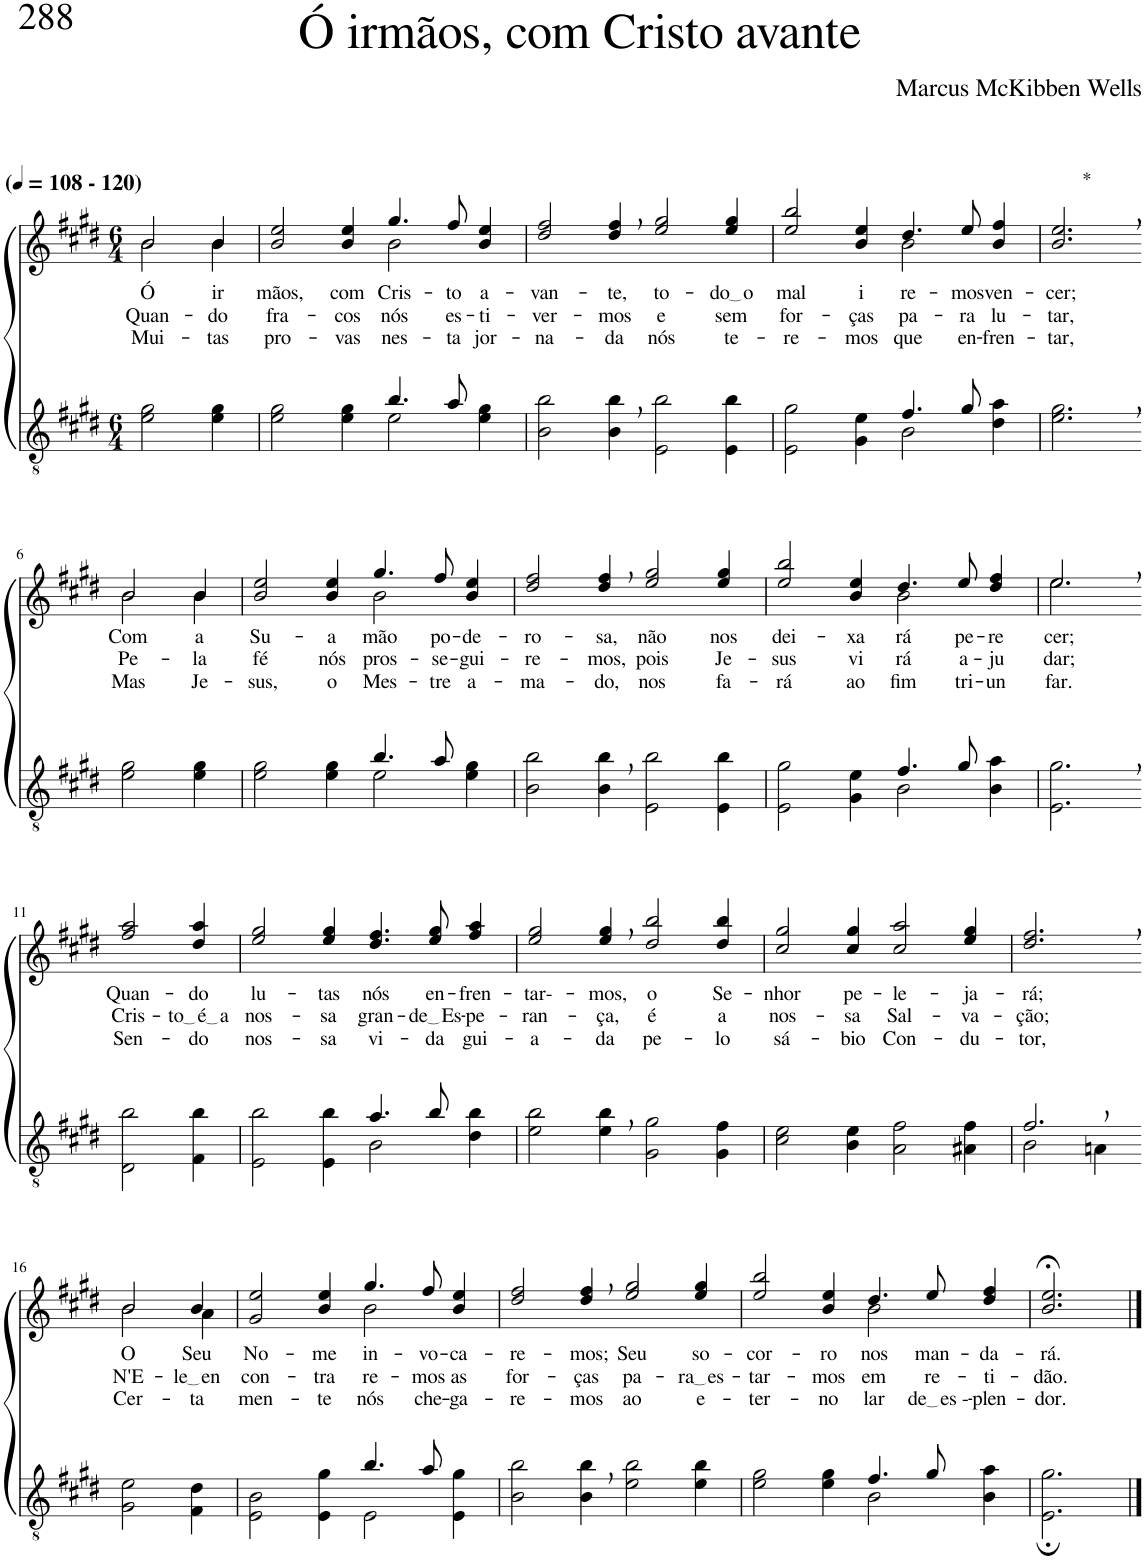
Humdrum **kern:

**kern	**kern	**text	**text	**text
*part2	*part1	*part1	*part1	*part1
*staff2	*staff1	*staff1	*staff1	*staff1
*I"Parte III e IV	*I"Parte I e II	*	*	*
*clefGv2	*clefG2	*	*	*
*Trd5c9	*Trd5c9	*	*	*
*k[f#c#g#d#]	*k[f#c#g#d#]	*	*	*
*M6/4	*M6/4	*	*	*
*MM108	*MM108	*	*	*
=1	=1	=1	=1	=1
*	*^	*	*	*
!	!LO:TX:a:B:t=(	!	!	!	!
!	!LO:TX:a:B:t=- 120)	!	!	!	!
!	!	!	!LO:LY:b	!LO:LY:b	!LO:LY:b
2e\ 2g#\	2b/	2b\	Ó	Quan-	Mui-
!	!	!	!LO:LY:b	!LO:LY:b	!LO:LY:b
4e\ 4g#\	4b/	4b\	ir-	-do	-tas
=2	=2	=2	=2	=2	=2
*^	*	*	*	*	*
!	!	!	!	!LO:LY:b	!LO:LY:b	!LO:LY:b
2.ryy	2e\ 2g#\	2b/ 2ee/	2.ryy	-mãos,	fra-	pro-
!	!	!	!	!LO:LY:b	!LO:LY:b	!LO:LY:b
.	4e\ 4g#\	4b/ 4ee/	.	com	-cos	-vas
!	!	!	!	!LO:LY:b	!LO:LY:b	!LO:LY:b
4.b/	2e\	4.gg#/	2b\	Cris-	nós	nes-
!	!	!	!	!LO:LY:b	!LO:LY:b	!LO:LY:b
8a/	.	8ff#/	.	-to	es-	-ta
!	!	!	!	!LO:LY:b	!LO:LY:b	!LO:LY:b
4ryy	4e\ 4g#\	4b/ 4ee/	4ryy	a-	-ti-	jor-
=3	=3	=3	=3	=3	=3	=3
!	!	!	!	!LO:LY:b	!LO:LY:b	!LO:LY:b
*v	*v	*	*	*	*	*
*	*v	*v	*	*	*
2B\ 2b\	2dd#/ 2ff#/	-van-	-ver-	-na-
!	!	!LO:LY:b	!LO:LY:b	!LO:LY:b
4B\, 4b\,	4dd#/, 4ff#/,	-te,	-mos	-da
!	!	!LO:LY:b	!LO:LY:b	!LO:LY:b
2E\ 2b\	2ee/ 2gg#/	to-	e	nós
!	!	!LO:LY:b	!LO:LY:b	!LO:LY:b
4E\ 4b\	4ee/ 4gg#/	do o	sem	te-
=4	=4	=4	=4	=4
*^	*	*	*	*
!	!	!	!LO:LY:b	!LO:LY:b	!LO:LY:b
*	*	*^	*	*	*
2.ryy	2E\ 2g#\	2ee/ 2bb/	2.ryy	mal	for-	-re-
!	!	!	!	!LO:LY:b	!LO:LY:b	!LO:LY:b
.	4G#\ 4e\	4b/ 4ee/	.	i-	-ças	-mos
!	!	!	!	!LO:LY:b	!LO:LY:b	!LO:LY:b
4.f#/	2B\	4.dd#/	2b\	-re-	pa-	que
!	!	!	!	!LO:LY:b	!LO:LY:b	!LO:LY:b
8g#/	.	8ee/	.	-mos	-ra	en-
!	!	!	!	!LO:LY:b	!LO:LY:b	!LO:LY:b
4ryy	4d#\ 4a\	4b/ 4ff#/	4ryy	ven-	lu-	-fren-
=5	=5	=5	=5	=5	=5	=5
!	!	!LO:TX:a:t=*	!	!	!	!
!	!	!	!	!LO:LY:b	!LO:LY:b	!LO:LY:b
*v	*v	*	*	*	*	*
*	*v	*v	*	*	*
2.e\, 2.g#\,	2.b/, 2.ee/,	-cer;	-tar,	-tar,
!!LO:LB:g=z
=6-	=6-	=6-	=6-	=6-
!	!	!LO:LY:b	!LO:LY:b	!LO:LY:b
*	*^	*	*	*
2e\ 2g#\	2b\	2b/	Com	Pe-	Mas
!	!	!	!LO:LY:b	!LO:LY:b	!LO:LY:b
4e\ 4g#\	4b\	4b/	a	-la	Je-
=7	=7	=7	=7	=7	=7
*^	*	*	*	*	*
!	!	!	!	!LO:LY:b	!LO:LY:b	!LO:LY:b
2.ryy	2e\ 2g#\	2b/ 2ee/	2.ryy	Su-	fé	-sus,
!	!	!	!	!LO:LY:b	!LO:LY:b	!LO:LY:b
.	4e\ 4g#\	4b/ 4ee/	.	-a	nós	o
!	!	!	!	!LO:LY:b	!LO:LY:b	!LO:LY:b
4.b/	2e\	4.gg#/	2b\	mão	pros-	Mes-
!	!	!	!	!LO:LY:b	!LO:LY:b	!LO:LY:b
8a/	.	8ff#/	.	po-	-se-	-tre
!	!	!	!	!LO:LY:b	!LO:LY:b	!LO:LY:b
4ryy	4e\ 4g#\	4b/ 4ee/	4ryy	-de-	-gui-	a-
=8	=8	=8	=8	=8	=8	=8
!	!	!	!	!LO:LY:b	!LO:LY:b	!LO:LY:b
*v	*v	*	*	*	*	*
*	*v	*v	*	*	*
2B\ 2b\	2dd#/ 2ff#/	-ro-	-re-	-ma-
!	!	!LO:LY:b	!LO:LY:b	!LO:LY:b
4B\, 4b\,	4dd#/, 4ff#/,	-sa,	-mos,	-do,
!	!	!LO:LY:b	!LO:LY:b	!LO:LY:b
2E\ 2b\	2ee/ 2gg#/	não	pois	nos
!	!	!LO:LY:b	!LO:LY:b	!LO:LY:b
4E\ 4b\	4ee/ 4gg#/	nos	Je-	fa-
=9	=9	=9	=9	=9
*^	*	*	*	*
!	!	!	!LO:LY:b	!LO:LY:b	!LO:LY:b
*	*	*^	*	*	*
2.ryy	2E\ 2g#\	2ee/ 2bb/	2.ryy	dei-	-sus	-rá
!	!	!	!	!LO:LY:b	!LO:LY:b	!LO:LY:b
.	4G#\ 4e\	4b/ 4ee/	.	-xa-	vi-	ao
!	!	!	!	!LO:LY:b	!LO:LY:b	!LO:LY:b
4.f#/	2B\	4.dd#/	2b\	-rá	-rá	fim
!	!	!	!	!LO:LY:b	!LO:LY:b	!LO:LY:b
8g#/	.	8ee/	.	pe-	a-	tri-
!	!	!	!	!LO:LY:b	!LO:LY:b	!LO:LY:b
4ryy	4B\ 4a\	4dd#/ 4ff#/	4ryy	-re-	-ju-	-un-
=10	=10	=10	=10	=10	=10	=10
!	!	!	!	!LO:LY:b	!LO:LY:b	!LO:LY:b
*v	*v	*	*	*	*	*
2.E\, 2.g#\,	2.ee,/	2.ee\	-cer;	-dar;	-far.
!!LO:LB:g=z
=11-	=11-	=11-	=11-	=11-	=11-
!	!	!	!LO:LY:b	!LO:LY:b	!LO:LY:b
*	*v	*v	*	*	*
2D#\ 2b\	2ff#/ 2aa/	Quan-	Cris-	Sen-
!	!	!LO:LY:b	!LO:LY:b	!LO:LY:b
4F#\ 4b\	4dd#/ 4aa/	-do	to é a	-do
=12	=12	=12	=12	=12
*^	*	*	*	*
!	!	!	!LO:LY:b	!LO:LY:b	!LO:LY:b
2.ryy	2E\ 2b\	2ee/ 2gg#/	lu-	nos-	nos-
!	!	!	!LO:LY:b	!LO:LY:b	!LO:LY:b
.	4E\ 4b\	4ee/ 4gg#/	-tas	-sa	-sa
!	!	!	!LO:LY:b	!LO:LY:b	!LO:LY:b
4.a/	2B\	4.dd#/ 4.ff#/	nós	gran-	vi-
!	!	!	!LO:LY:b	!LO:LY:b	!LO:LY:b
8b/	.	8ee/ 8gg#/	en-	de Es	-da
!	!	!	!LO:LY:b	!LO:LY:b	!LO:LY:b
4ryy	4d#\ 4b\	4ff#/ 4aa/	-fren-	-pe-	gui-
=13	=13	=13	=13	=13	=13
!	!	!	!LO:LY:b	!LO:LY:b	!LO:LY:b
*v	*v	*	*	*	*
2e\ 2b\	2ee/ 2gg#/	-tar--	-ran-	-a-
!	!	!LO:LY:b	!LO:LY:b	!LO:LY:b
4e\, 4b\,	4ee/, 4gg#/,	-mos,	-ça,	-da
!	!	!LO:LY:b	!LO:LY:b	!LO:LY:b
2G#\ 2g#\	2dd#/ 2bb/	o	é	pe-
!	!	!LO:LY:b	!LO:LY:b	!LO:LY:b
4G#\ 4f#\	4dd#/ 4bb/	Se-	a	-lo
=14	=14	=14	=14	=14
!	!	!LO:LY:b	!LO:LY:b	!LO:LY:b
2c#\ 2e\	2cc#/ 2gg#/	-nhor	nos-	sá-
!	!	!LO:LY:b	!LO:LY:b	!LO:LY:b
4B\ 4e\	4cc#/ 4gg#/	pe-	-sa	-bio
!	!	!LO:LY:b	!LO:LY:b	!LO:LY:b
2A\ 2f#\	2cc#/ 2aa/	-le-	Sal-	Con-
!	!	!LO:LY:b	!LO:LY:b	!LO:LY:b
4A#X\ 4f#\	4ee/ 4gg#/	-ja-	-va-	-du-
=15	=15	=15	=15	=15
*^	*	*	*	*
!	!	!	!LO:LY:b	!LO:LY:b	!LO:LY:b
2.f#,/	2B\	2.dd#/, 2.ff#/,	-rá;	-ção;	-tor,
.	4An\	.	.	.	.
!!LO:LB:g=z
=16-	=16-	=16-	=16-	=16-	=16-
*	*	*^	*	*	*
!	!	!	!	!LO:LY:b	!LO:LY:b	!LO:LY:b
*v	*v	*	*	*	*	*
2G#\ 2e\	2b/	2b\	-O	-N'E-	Cer-
!	!	!	!LO:LY:b	!LO:LY:b	!LO:LY:b
4F#\ 4d#\	4b/	4a\	Seu	le en	-ta-
=17	=17	=17	=17	=17	=17
*^	*	*	*	*	*
!	!	!	!	!LO:LY:b	!LO:LY:b	!LO:LY:b
2.ryy	2E\ 2B\	2g#/ 2ee/	2.ryy	No-	-con-	-men-
!	!	!	!	!LO:LY:b	!LO:LY:b	!LO:LY:b
.	4E\ 4g#\	4b/ 4ee/	.	-me	-tra-	-te
!	!	!	!	!LO:LY:b	!LO:LY:b	!LO:LY:b
4.b/	2E\	4.gg#/	2b\	in-	-re-	nós
!	!	!	!	!LO:LY:b	!LO:LY:b	!LO:LY:b
8a/	.	8ff#/	.	-vo-	-mos	che-
!	!	!	!	!LO:LY:b	!LO:LY:b	!LO:LY:b
4ryy	4E\ 4g#\	4b/ 4ee/	4ryy	-ca-	as	-ga-
=18	=18	=18	=18	=18	=18	=18
!	!	!	!	!LO:LY:b	!LO:LY:b	!LO:LY:b
*v	*v	*	*	*	*	*
*	*v	*v	*	*	*
2B\ 2b\	2dd#/ 2ff#/	-re-	for-	-re-
!	!	!LO:LY:b	!LO:LY:b	!LO:LY:b
4B\, 4b\,	4dd#/, 4ff#/,	-mos;	-ças	-mos
!	!	!LO:LY:b	!LO:LY:b	!LO:LY:b
2e\ 2b\	2ee/ 2gg#/	Seu	pa-	ao
!	!	!LO:LY:b	!LO:LY:b	!LO:LY:b
4e\ 4b\	4ee/ 4gg#/	so-	ra es	e-
=19	=19	=19	=19	=19
*^	*	*	*	*
!	!	!	!LO:LY:b	!LO:LY:b	!LO:LY:b
*	*	*^	*	*	*
2.ryy	2e\ 2g#\	2ee/ 2bb/	2.ryy	-cor-	-tar-	-ter-
!	!	!	!	!LO:LY:b	!LO:LY:b	!LO:LY:b
.	4e\ 4g#\	4b/ 4ee/	.	-ro	-mos	-no
!	!	!	!	!LO:LY:b	!LO:LY:b	!LO:LY:b
4.f#/	2B\	4.dd#/	2b\	nos	em	lar
!	!	!	!	!LO:LY:b	!LO:LY:b	!LO:LY:b
8g#/	.	8ee/	.	man-	re-	de es -
!	!	!	!	!LO:LY:b	!LO:LY:b	!LO:LY:b
4ryy	4B\ 4a\	4dd#/ 4ff#/	4ryy	-da-	-ti-	-plen-
=20	=20	=20	=20	=20	=20	=20
!	!	!	!	!LO:LY:b	!LO:LY:b	!LO:LY:b
*v	*v	*	*	*	*	*
*	*v	*v	*	*	*
2.E\; 2.g#\;	2.b/;< 2.ee/;<	-rá.	-dão.	-dor.
==	==	==	==	==
*-	*-	*-	*-	*-
